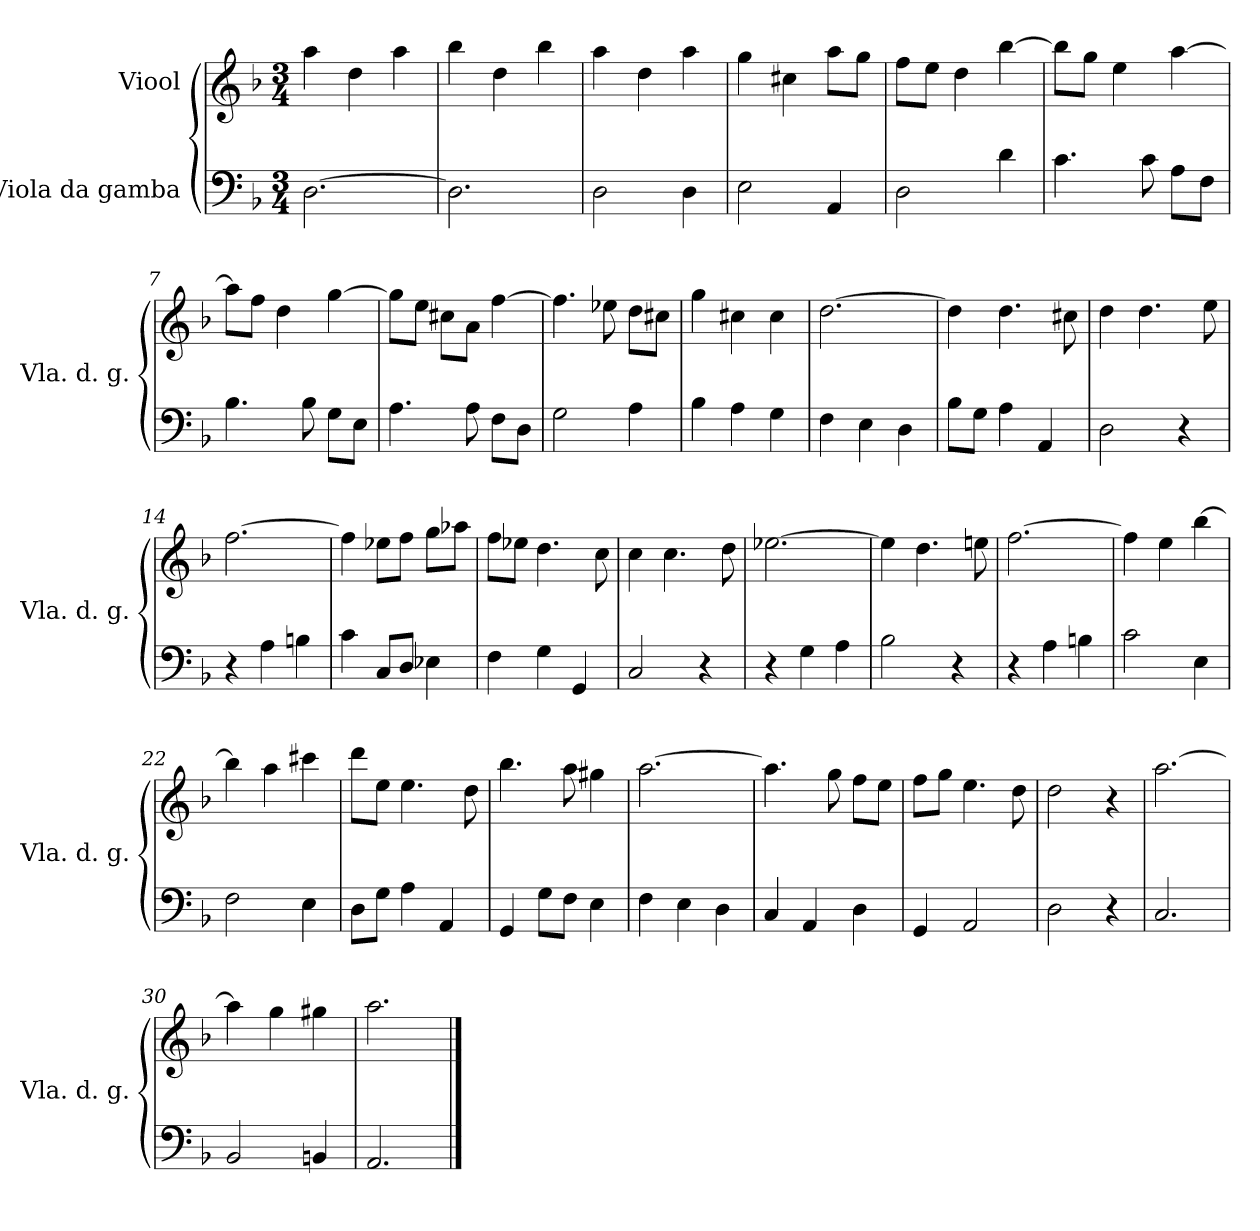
**kern	**kern
*part2	*part1
*staff2	*staff1
*I"Viola da gamba	*I"Viool
*I'Vla. d. g.	*
*clefF4	*clefG2
*k[b-]	*k[b-]
*M3/4	*M3/4
*MM50	*MM50
=1	=1
[2.D\	4aa\
.	4dd\
.	4aa\
=2	=2
2.D\]	4bb-\
.	4dd\
.	4bb-\
=3	=3
2D\	4aa\
.	4dd\
4D\	4aa\
=4	=4
2E\	4gg\
.	4cc#X\
4AA/	8aa\L
.	8gg\J
=5	=5
2D\	8ff\L
.	8ee\J
.	4dd\
4d\	[4bb-\
=6	=6
4.c\	8bb-\L]
.	8gg\J
.	4ee\
8c\	.
8A\L	[4aa\
8F\J	.
=7	=7
4.B-\	8aa\L]
.	8ff\J
.	4dd\
8B-\	.
8G\L	[4gg\
8E\J	.
!!LO:LB:g=z
=8	=8
4.A\	8gg\L]
.	8ee\J
.	8cc#X\L
8A\	8a\J
8F\L	[4ff\
8D\J	.
=9	=9
2G\	4.ff\]
.	8ee-X\
4A\	8dd\L
.	8cc#X\J
=10	=10
4B-\	4gg\
4A\	4cc#X\
4G\	4cc#\
=11	=11
4F\	[2.dd\
4E\	.
4D\	.
=12	=12
8B-\L	4dd\]
8G\J	.
4A\	4.dd\
4AA/	.
.	8cc#X\
=13	=13
2D\	4dd\
.	4.dd\
4r	.
.	8ee\
=14	=14
4r	[2.ff\
4A\	.
4Bn\	.
!!LO:LB:g=z
=15	=15
4c\	4ff\]
8C/L	8ee-X\L
8D/J	8ff\J
4E-X\	8gg\L
.	8aa-X\J
=16	=16
4F\	8ff\L
.	8ee-X\J
4G\	4.dd\
4GG/	.
.	8cc\
=17	=17
2C/	4cc\
.	4.cc\
4r	.
.	8dd\
=18	=18
4r	[2.ee-X\
4G\	.
4A\	.
=19	=19
2B-\	4ee-\]
.	4.dd\
4r	.
.	8een\
=20	=20
4r	[2.ff\
4A\	.
4Bn\	.
=21	=21
2c\	4ff\]
.	4ee\
4E\	[4bb-\
=22	=22
2F\	4bb-\]
.	4aa\
4E\	4ccc#X\
!!LO:LB:g=z
=23	=23
8D\L	8ddd\L
8G\J	8ee\J
4A\	4.ee\
4AA/	.
.	8dd\
=24	=24
4GG/	4.bb-\
8G\L	.
8F\J	8aa\
4E\	4gg#X\
=25	=25
4F\	[2.aa\
4E\	.
4D\	.
=26	=26
4C/	4.aa\]
4AA/	.
.	8gg\
4D\	8ff\L
.	8ee\J
=27	=27
4GG/	8ff\L
.	8gg\J
2AA/	4.ee\
.	8dd\
=28	=28
2D\	2dd\
4r	4r
=29	=29
2.C/	[2.aa\
=30	=30
2BB-/	4aa\]
.	4gg\
4BBn/	4gg#X\
=31	=31
2.AA/	2.aa\
==	==
*-	*-
